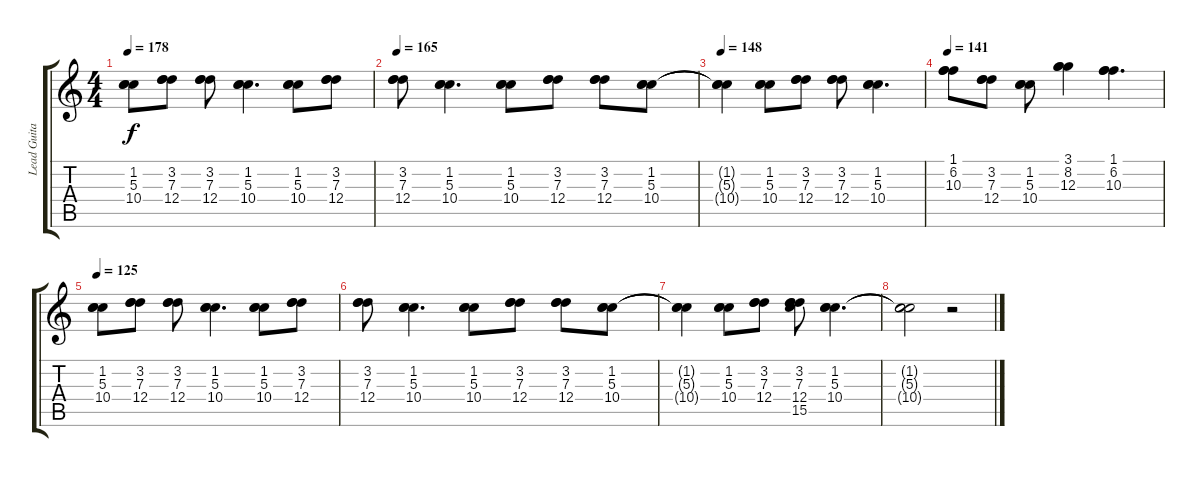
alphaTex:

\track ("Lead Guitar" "Lead Guita") {instrument overdrivenguitar}
\staff {score tabs}
\tuning (E4 B3 G3 D3 A2 E2) {hide}
\ts (4 4)
\tempo 178
\clef g2
\ks c
(1.2 5.3 10.4).8{dy f} (3.2 7.3 12.4).8 (3.2 7.3 12.4).8 (1.2 5.3 10.4).4{d} (1.2 5.3 10.4).8 (3.2 7.3 12.4).8 |
\tempo 165
(3.2 7.3 12.4).8 (1.2 5.3 10.4).4{d} (1.2 5.3 10.4).8 (3.2 7.3 12.4).8 (3.2 7.3 12.4).8 (1.2 5.3 10.4).8 |
\tempo 148
(1.2{t} 5.3{t} 10.4{t}).4 (1.2 5.3 10.4).8 (3.2 7.3 12.4).8 (3.2 7.3 12.4).8 (1.2 5.3 10.4).4{d} |
\tempo 141
(1.1 6.2 10.3).8 (3.2 7.3 12.4).8 (1.2 5.3 10.4).8 (3.1 8.2 12.3).4 (1.1 6.2 10.3).4{d} |
\tempo 125
(1.2 5.3 10.4).8 (3.2 7.3 12.4).8 (3.2 7.3 12.4).8 (1.2 5.3 10.4).4{d} (1.2 5.3 10.4).8 (3.2 7.3 12.4).8 |
(3.2 7.3 12.4).8 (1.2 5.3 10.4).4{d} (1.2 5.3 10.4).8 (3.2 7.3 12.4).8 (3.2 7.3 12.4).8 (1.2 5.3 10.4).8 |
(1.2{t} 5.3{t} 10.4{t}).4 (1.2 5.3 10.4).8 (3.2 7.3 12.4).8 (3.2 7.3 12.4 15.5).8 (1.2 5.3 10.4).4{d} |
(1.2{t} 5.3{t} 10.4{t}).2 r.2
